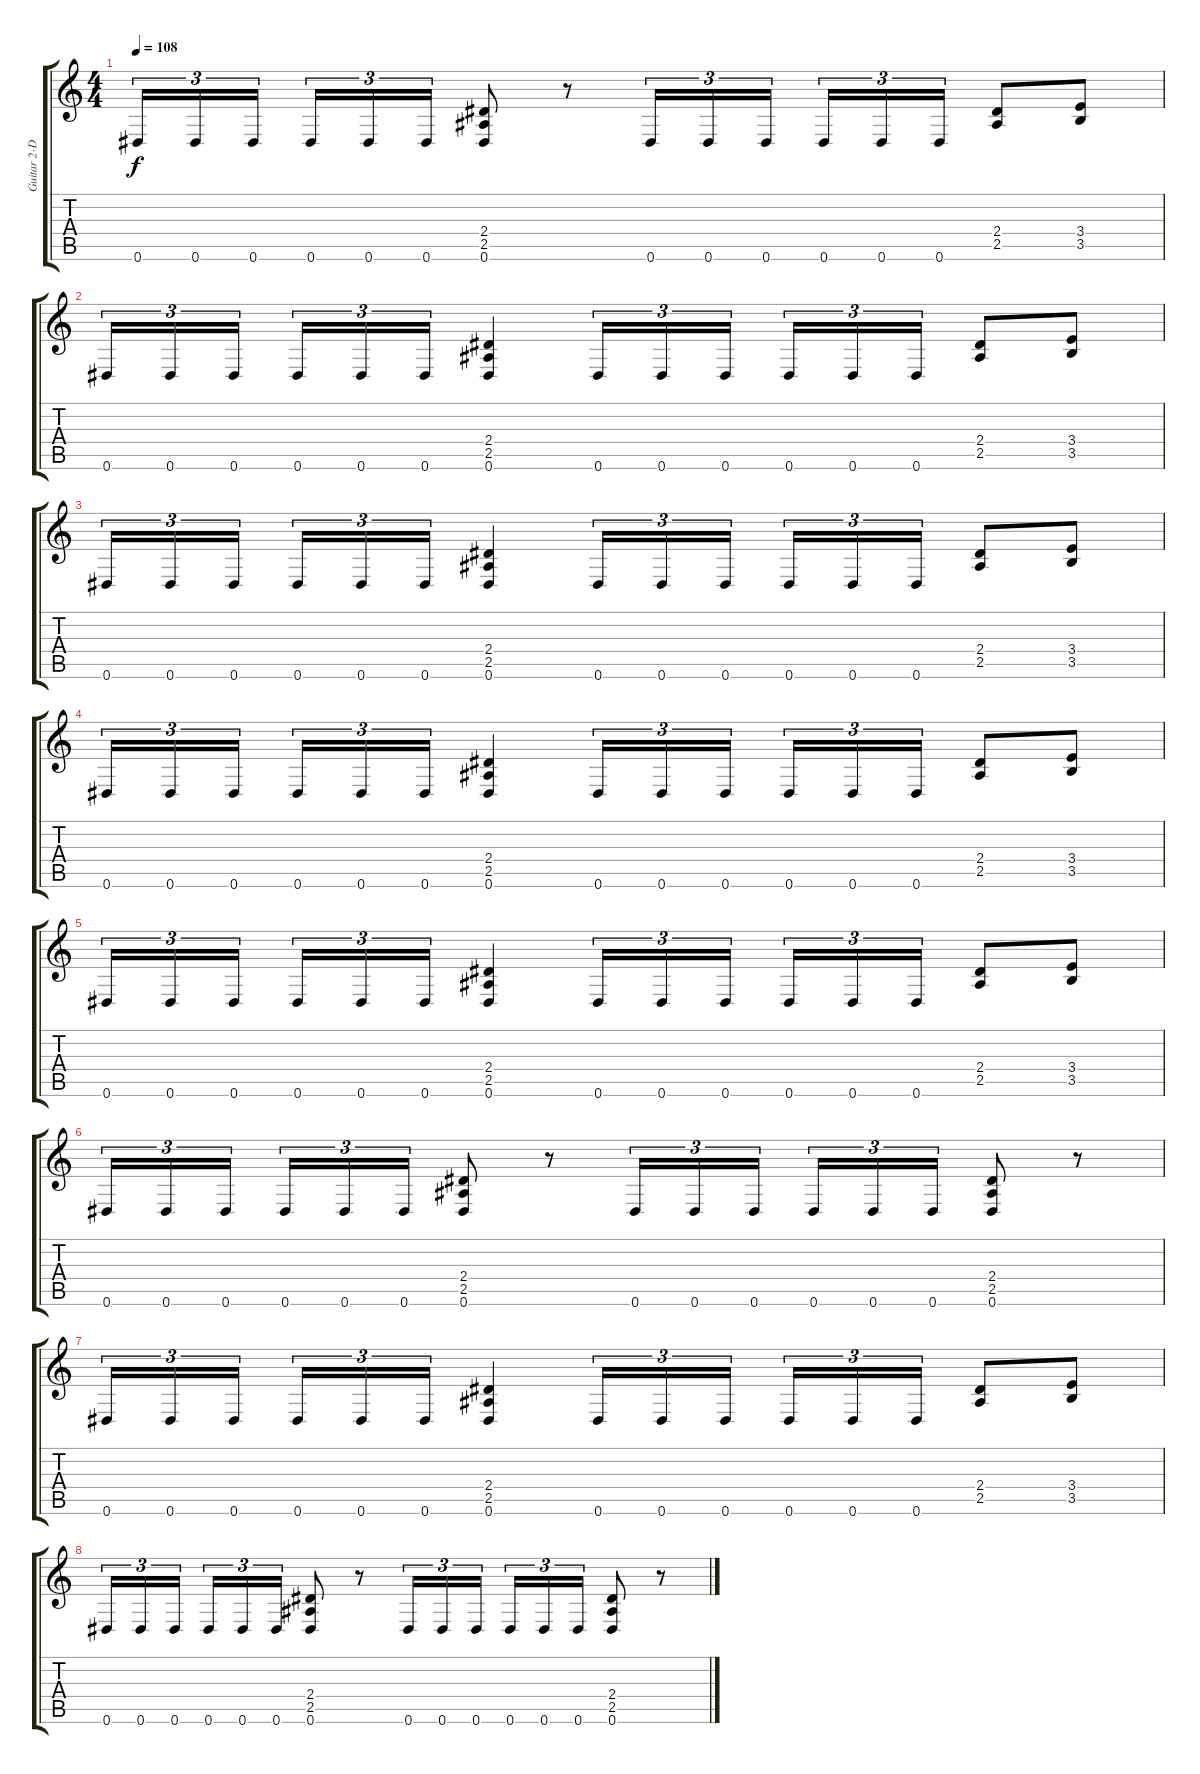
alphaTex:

\track ("Guitar 2-Dist" "Guitar 2-D") {instrument distortionguitar}
\staff {score tabs}
\tuning (Eb4 Bb3 Gb3 Db3 Ab2 Eb2) {hide}
\ts (4 4)
\tempo 108
\clef g2
\ks c
0.6.16{tu (3 2) dy f} 0.6.16{tu (3 2)} 0.6.16{tu (3 2)} 0.6.16{tu (3 2)} 0.6.16{tu (3 2)} 0.6.16{tu (3 2)} (2.4 2.5 0.6).8 r.8 0.6.16{tu (3 2)} 0.6.16{tu (3 2)} 0.6.16{tu (3 2)} 0.6.16{tu (3 2)} 0.6.16{tu (3 2)} 0.6.16{tu (3 2)} (2.4 2.5).8 (3.4 3.5).8 |
0.6.16{tu (3 2)} 0.6.16{tu (3 2)} 0.6.16{tu (3 2)} 0.6.16{tu (3 2)} 0.6.16{tu (3 2)} 0.6.16{tu (3 2)} (2.4 2.5 0.6).4 0.6.16{tu (3 2)} 0.6.16{tu (3 2)} 0.6.16{tu (3 2)} 0.6.16{tu (3 2)} 0.6.16{tu (3 2)} 0.6.16{tu (3 2)} (2.4 2.5).8 (3.4 3.5).8 |
0.6.16{tu (3 2)} 0.6.16{tu (3 2)} 0.6.16{tu (3 2)} 0.6.16{tu (3 2)} 0.6.16{tu (3 2)} 0.6.16{tu (3 2)} (2.4 2.5 0.6).4 0.6.16{tu (3 2)} 0.6.16{tu (3 2)} 0.6.16{tu (3 2)} 0.6.16{tu (3 2)} 0.6.16{tu (3 2)} 0.6.16{tu (3 2)} (2.4 2.5).8 (3.4 3.5).8 |
0.6.16{tu (3 2)} 0.6.16{tu (3 2)} 0.6.16{tu (3 2)} 0.6.16{tu (3 2)} 0.6.16{tu (3 2)} 0.6.16{tu (3 2)} (2.4 2.5 0.6).4 0.6.16{tu (3 2)} 0.6.16{tu (3 2)} 0.6.16{tu (3 2)} 0.6.16{tu (3 2)} 0.6.16{tu (3 2)} 0.6.16{tu (3 2)} (2.4 2.5).8 (3.4 3.5).8 |
0.6.16{tu (3 2)} 0.6.16{tu (3 2)} 0.6.16{tu (3 2)} 0.6.16{tu (3 2)} 0.6.16{tu (3 2)} 0.6.16{tu (3 2)} (2.4 2.5 0.6).4 0.6.16{tu (3 2)} 0.6.16{tu (3 2)} 0.6.16{tu (3 2)} 0.6.16{tu (3 2)} 0.6.16{tu (3 2)} 0.6.16{tu (3 2)} (2.4 2.5).8 (3.4 3.5).8 |
0.6.16{tu (3 2)} 0.6.16{tu (3 2)} 0.6.16{tu (3 2)} 0.6.16{tu (3 2)} 0.6.16{tu (3 2)} 0.6.16{tu (3 2)} (2.4 2.5 0.6).8 r.8 0.6.16{tu (3 2)} 0.6.16{tu (3 2)} 0.6.16{tu (3 2)} 0.6.16{tu (3 2)} 0.6.16{tu (3 2)} 0.6.16{tu (3 2)} (2.4 2.5 0.6).8 r.8 |
0.6.16{tu (3 2)} 0.6.16{tu (3 2)} 0.6.16{tu (3 2)} 0.6.16{tu (3 2)} 0.6.16{tu (3 2)} 0.6.16{tu (3 2)} (2.4 2.5 0.6).4 0.6.16{tu (3 2)} 0.6.16{tu (3 2)} 0.6.16{tu (3 2)} 0.6.16{tu (3 2)} 0.6.16{tu (3 2)} 0.6.16{tu (3 2)} (2.4 2.5).8 (3.4 3.5).8 |
0.6.16{tu (3 2)} 0.6.16{tu (3 2)} 0.6.16{tu (3 2)} 0.6.16{tu (3 2)} 0.6.16{tu (3 2)} 0.6.16{tu (3 2)} (2.4 2.5 0.6).8 r.8 0.6.16{tu (3 2)} 0.6.16{tu (3 2)} 0.6.16{tu (3 2)} 0.6.16{tu (3 2)} 0.6.16{tu (3 2)} 0.6.16{tu (3 2)} (2.4 2.5 0.6).8 r.8
